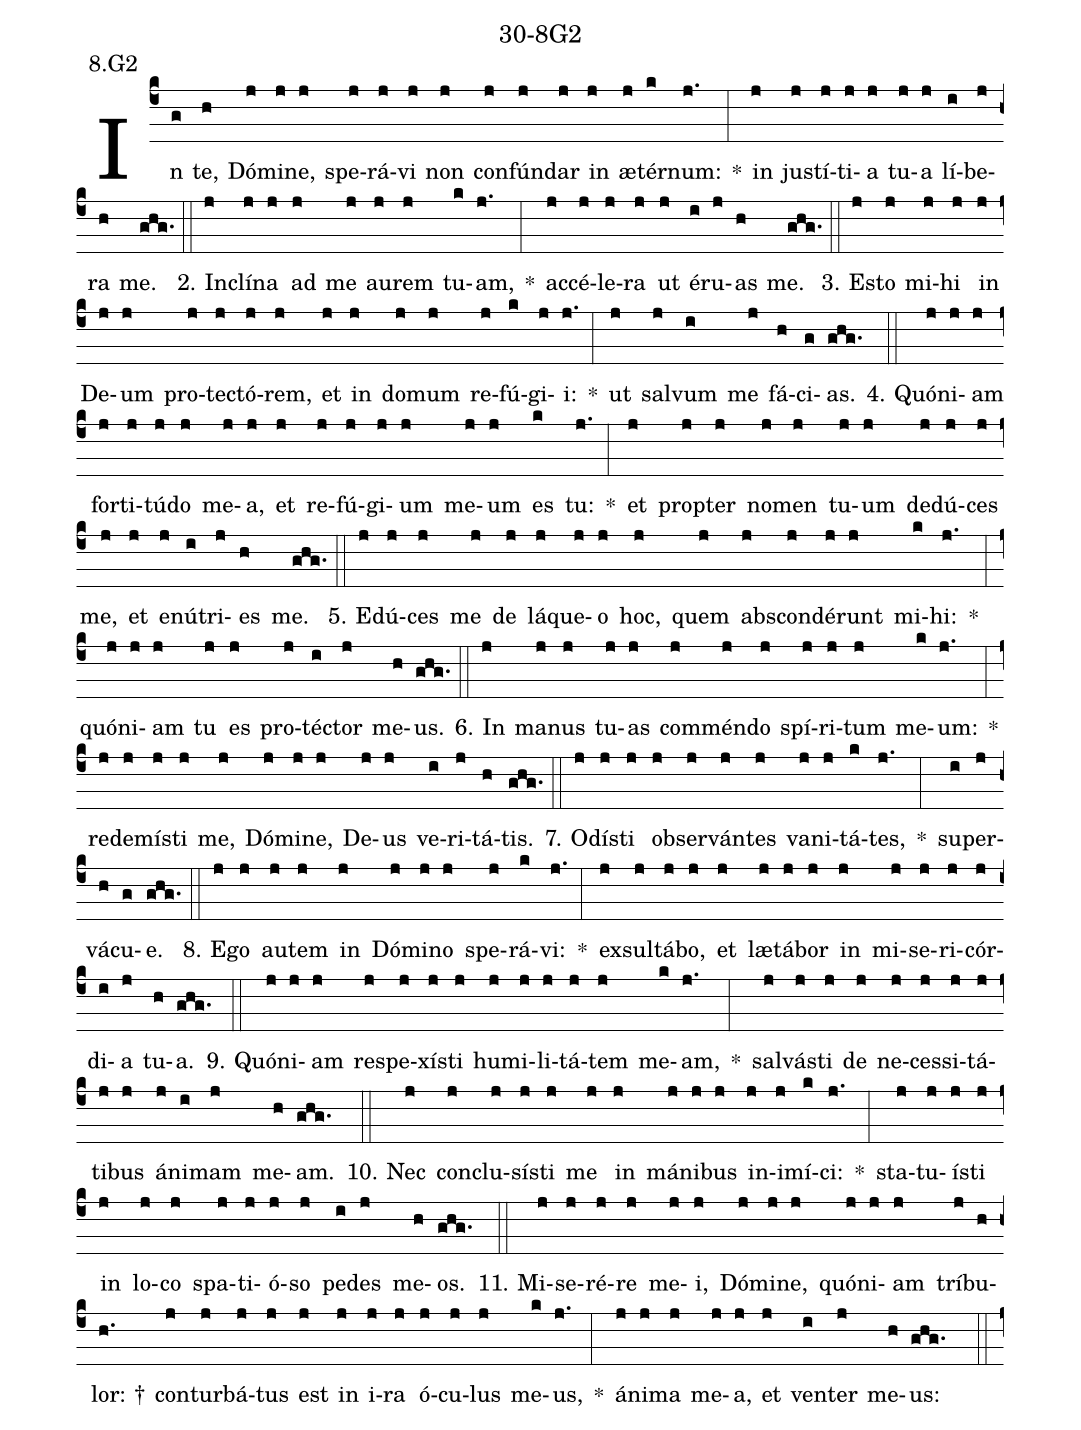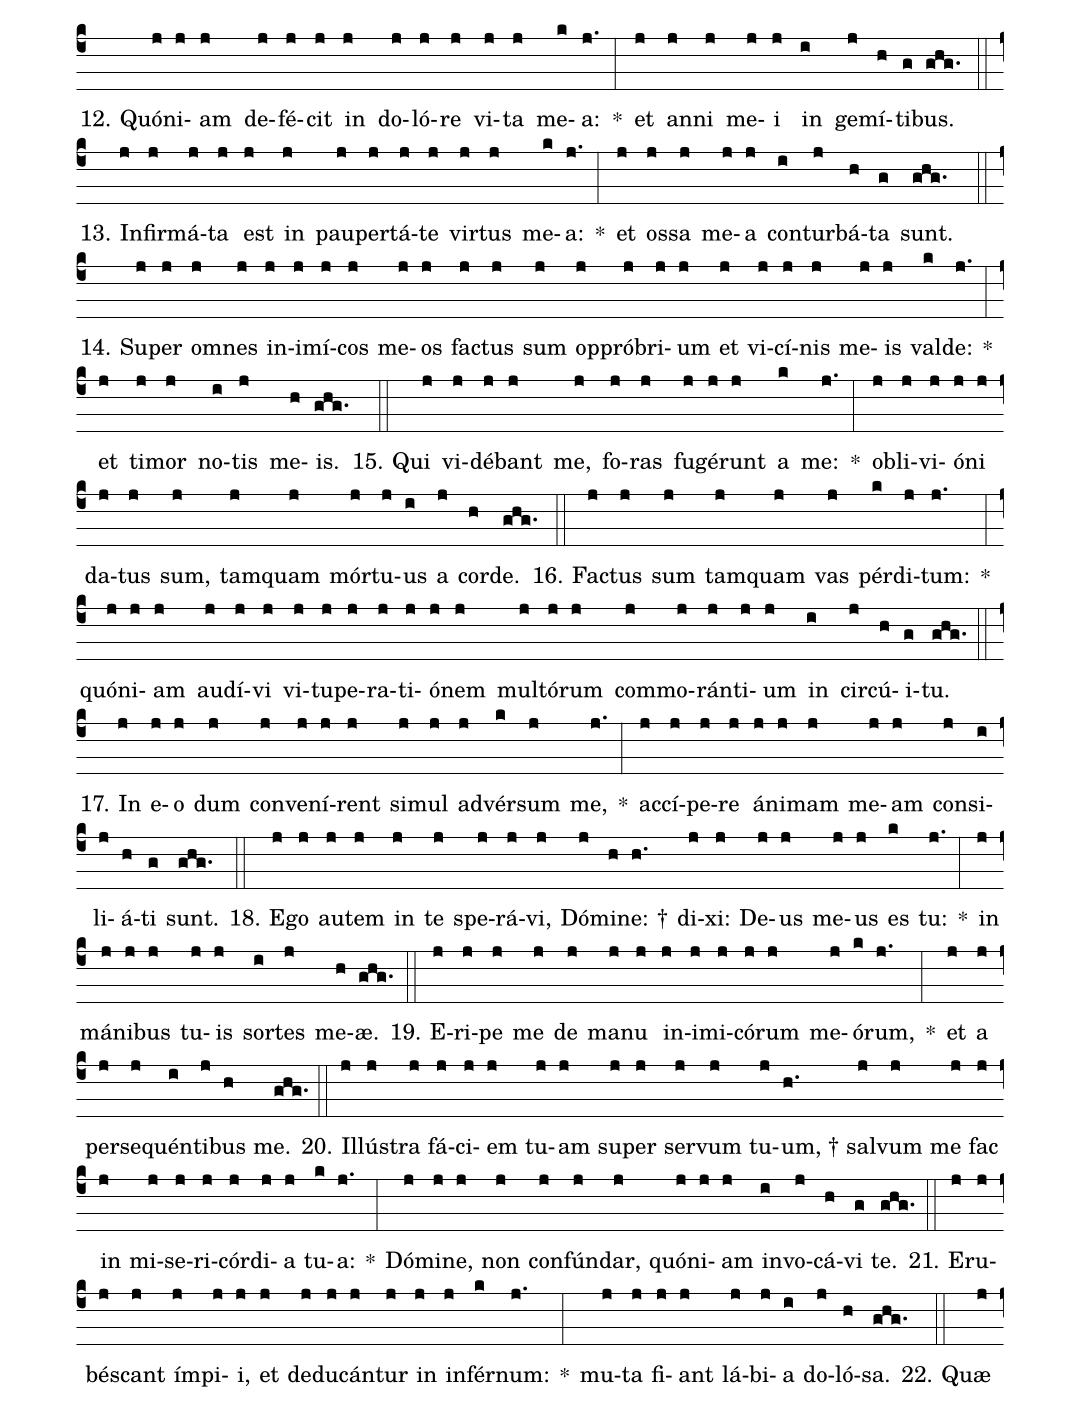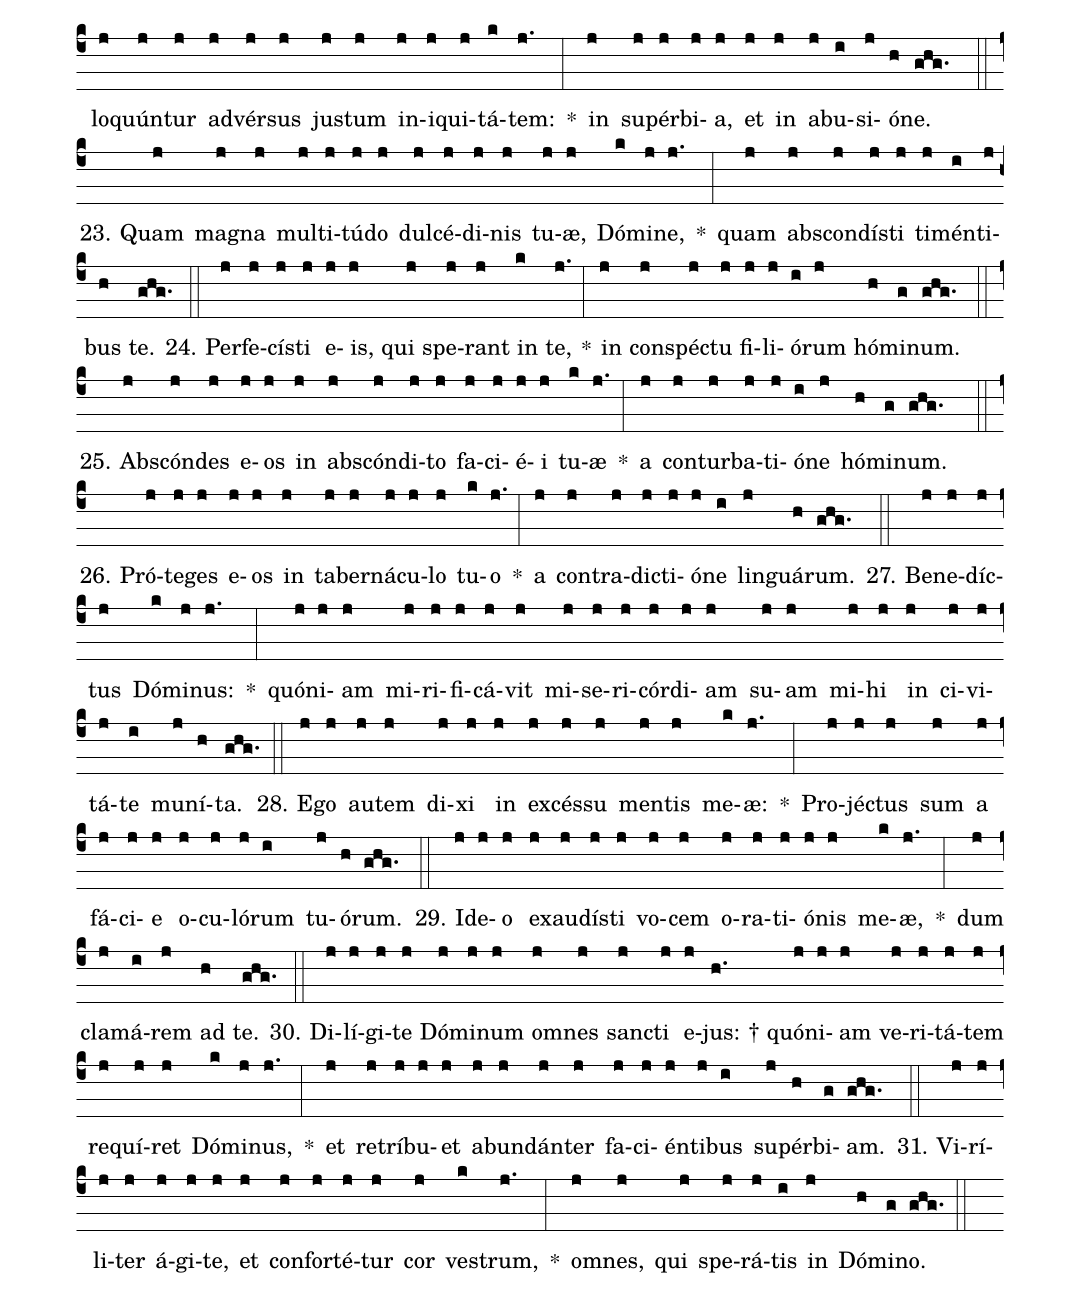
name: 30-8G2;
annotation: 8.G2;
%%
(c4)In(g) te,(h) Dó(j)mi(j)ne,(j) spe(j)rá(j)vi(j) non(j) con(j)fún(j)dar(j) in(j) æ(j)tér(k)num:(j.) *(:) in(j) jus(j)tí(j)ti(j)a(j) tu(j)a(j) lí(i)be(j)ra(h) me.(ghg.) (::)
2. In(j)clí(j)na(j) ad(j) me(j) au(j)rem(j) tu(k)am,(j.) *(:) ac(j)cé(j)le(j)ra(j) ut(j) é(i)ru(j)as(h) me.(ghg.) (::)
3. Es(j)to(j) mi(j)hi(j) in(j) De(j)um(j) pro(j)tec(j)tó(j)rem,(j) et(j) in(j) do(j)mum(j) re(j)fú(k)gi(j)i:(j.) *(:) ut(j) sal(j)vum(i) me(j) fá(h)ci(g)as.(ghg.) (::)
4. Quón(j)i(j)am(j) for(j)ti(j)tú(j)do(j) me(j)a,(j) et(j) re(j)fú(j)gi(j)um(j) me(j)um(j) es(k) tu:(j.) *(:) et(j) prop(j)ter(j) no(j)men(j) tu(j)um(j) de(j)dú(j)ces(j) me,(j) et(j) e(j)nú(i)tri(j)es(h) me.(ghg.) (::)
5. E(j)dú(j)ces(j) me(j) de(j) lá(j)que(j)o(j) hoc,(j) quem(j) abs(j)con(j)dé(j)runt(j) mi(k)hi:(j.) *(:) quón(j)i(j)am(j) tu(j) es(j) pro(j)téc(i)tor(j) me(h)us.(ghg.) (::)
6. In(j) ma(j)nus(j) tu(j)as(j) com(j)mén(j)do(j) spí(j)ri(j)tum(j) me(k)um:(j.) *(:) red(j)e(j)mís(j)ti(j) me,(j) Dó(j)mi(j)ne,(j) De(j)us(j) ve(i)ri(j)tá(h)tis.(ghg.) (::)
7. O(j)dís(j)ti(j) ob(j)ser(j)ván(j)tes(j) va(j)ni(j)tá(k)tes,(j.) *(:) su(i)per(j)vá(h)cu(g)e.(ghg.) (::)
8. E(j)go(j) au(j)tem(j) in(j) Dó(j)mi(j)no(j) spe(j)rá(k)vi:(j.) *(:) ex(j)sul(j)tá(j)bo,(j) et(j) læ(j)tá(j)bor(j) in(j) mi(j)se(j)ri(j)cór(j)di(i)a(j) tu(h)a.(ghg.) (::)
9. Quón(j)i(j)am(j) re(j)spe(j)xís(j)ti(j) hu(j)mi(j)li(j)tá(j)tem(j) me(k)am,(j.) *(:) sal(j)vás(j)ti(j) de(j) ne(j)ces(j)si(j)tá(j)ti(j)bus(j) á(j)ni(i)mam(j) me(h)am.(ghg.) (::)
10. Nec(j) con(j)clu(j)sís(j)ti(j) me(j) in(j) má(j)ni(j)bus(j) in(j)i(j)mí(k)ci:(j.) *(:) sta(j)tu(j)ís(j)ti(j) in(j) lo(j)co(j) spa(j)ti(j)ó(j)so(j) pe(i)des(j) me(h)os.(ghg.) (::)
11. Mi(j)se(j)ré(j)re(j) me(j)i,(j) Dó(j)mi(j)ne,(j) quón(j)i(j)am(j) trí(j)bu(h)lor: †(h.) con(j)tur(j)bá(j)tus(j) est(j) in(j) i(j)ra(j) ó(j)cu(j)lus(j) me(k)us,(j.) *(:) á(j)ni(j)ma(j) me(j)a,(j) et(j) ven(i)ter(j) me(h)us:(ghg.) (::)
12. Quón(j)i(j)am(j) de(j)fé(j)cit(j) in(j) do(j)ló(j)re(j) vi(j)ta(j) me(k)a:(j.) *(:) et(j) an(j)ni(j) me(j)i(j) in(i) ge(j)mí(h)ti(g)bus.(ghg.) (::)
13. In(j)fir(j)má(j)ta(j) est(j) in(j) pau(j)per(j)tá(j)te(j) vir(j)tus(j) me(k)a:(j.) *(:) et(j) os(j)sa(j) me(j)a(j) con(i)tur(j)bá(h)ta(g) sunt.(ghg.) (::)
14. Su(j)per(j) om(j)nes(j) in(j)i(j)mí(j)cos(j) me(j)os(j) fac(j)tus(j) sum(j) op(j)pró(j)bri(j)um(j) et(j) vi(j)cí(j)nis(j) me(j)is(j) val(k)de:(j.) *(:) et(j) ti(j)mor(j) no(i)tis(j) me(h)is.(ghg.) (::)
15. Qui(j) vi(j)dé(j)bant(j) me,(j) fo(j)ras(j) fu(j)gé(j)runt(j) a(k) me:(j.) *(:) ob(j)li(j)vi(j)ó(j)ni(j) da(j)tus(j) sum,(j) tam(j)quam(j) mór(j)tu(j)us(i) a(j) cor(h)de.(ghg.) (::)
16. Fac(j)tus(j) sum(j) tam(j)quam(j) vas(j) pér(k)di(j)tum:(j.) *(:) quón(j)i(j)am(j) au(j)dí(j)vi(j) vi(j)tu(j)pe(j)ra(j)ti(j)ó(j)nem(j) mul(j)tó(j)rum(j) com(j)mo(j)rán(j)ti(j)um(j) in(i) cir(j)cú(h)i(g)tu.(ghg.) (::)
17. In(j) e(j)o(j) dum(j) con(j)ve(j)ní(j)rent(j) si(j)mul(j) ad(j)vér(k)sum(j) me,(j.) *(:) ac(j)cí(j)pe(j)re(j) á(j)ni(j)mam(j) me(j)am(j) con(j)si(i)li(j)á(h)ti(g) sunt.(ghg.) (::)
18. E(j)go(j) au(j)tem(j) in(j) te(j) spe(j)rá(j)vi,(j) Dó(j)mi(h)ne: †(h.) di(j)xi:(j) De(j)us(j) me(j)us(j) es(k) tu:(j.) *(:) in(j) má(j)ni(j)bus(j) tu(j)is(j) sor(i)tes(j) me(h)æ.(ghg.) (::)
19. E(j)ri(j)pe(j) me(j) de(j) ma(j)nu(j) in(j)i(j)mi(j)có(j)rum(j) me(j)ó(k)rum,(j.) *(:) et(j) a(j) per(j)se(j)quén(i)ti(j)bus(h) me.(ghg.) (::)
20. Il(j)lús(j)tra(j) fá(j)ci(j)em(j) tu(j)am(j) su(j)per(j) ser(j)vum(j) tu(j)um, †(h.) sal(j)vum(j) me(j) fac(j) in(j) mi(j)se(j)ri(j)cór(j)di(j)a(j) tu(k)a:(j.) *(:) Dó(j)mi(j)ne,(j) non(j) con(j)fún(j)dar,(j) quón(j)i(j)am(j) in(i)vo(j)cá(h)vi(g) te.(ghg.) (::)
21. E(j)ru(j)bés(j)cant(j) ím(j)pi(j)i,(j) et(j) de(j)du(j)cán(j)tur(j) in(j) in(j)fér(k)num:(j.) *(:) mu(j)ta(j) fi(j)ant(j) lá(j)bi(j)a(i) do(j)ló(h)sa.(ghg.) (::)
22. Quæ(j) lo(j)quún(j)tur(j) ad(j)vér(j)sus(j) jus(j)tum(j) in(j)i(j)qui(j)tá(k)tem:(j.) *(:) in(j) su(j)pér(j)bi(j)a,(j) et(j) in(j) ab(j)u(i)si(j)ó(h)ne.(ghg.) (::)
23. Quam(j) ma(j)gna(j) mul(j)ti(j)tú(j)do(j) dul(j)cé(j)di(j)nis(j) tu(j)æ,(j) Dó(k)mi(j)ne,(j.) *(:) quam(j) abs(j)con(j)dís(j)ti(j) ti(j)mén(i)ti(j)bus(h) te.(ghg.) (::)
24. Per(j)fe(j)cís(j)ti(j) e(j)is,(j) qui(j) spe(j)rant(j) in(k) te,(j.) *(:) in(j) con(j)spéc(j)tu(j) fi(j)li(j)ó(i)rum(j) hó(h)mi(g)num.(ghg.) (::)
25. Abs(j)cón(j)des(j) e(j)os(j) in(j) abs(j)cón(j)di(j)to(j) fa(j)ci(j)é(j)i(j) tu(k)æ(j.) *(:) a(j) con(j)tur(j)ba(j)ti(j)ó(i)ne(j) hó(h)mi(g)num.(ghg.) (::)
26. Pró(j)te(j)ges(j) e(j)os(j) in(j) ta(j)ber(j)ná(j)cu(j)lo(j) tu(k)o(j.) *(:) a(j) con(j)tra(j)dic(j)ti(j)ó(j)ne(i) lin(j)guá(h)rum.(ghg.) (::)
27. Be(j)ne(j)díc(j)tus(j) Dó(k)mi(j)nus:(j.) *(:) quón(j)i(j)am(j) mi(j)ri(j)fi(j)cá(j)vit(j) mi(j)se(j)ri(j)cór(j)di(j)am(j) su(j)am(j) mi(j)hi(j) in(j) ci(j)vi(j)tá(j)te(i) mu(j)ní(h)ta.(ghg.) (::)
28. E(j)go(j) au(j)tem(j) di(j)xi(j) in(j) ex(j)cés(j)su(j) men(j)tis(j) me(k)æ:(j.) *(:) Pro(j)jéc(j)tus(j) sum(j) a(j) fá(j)ci(j)e(j) o(j)cu(j)ló(j)rum(i) tu(j)ó(h)rum.(ghg.) (::)
29. Id(j)e(j)o(j) ex(j)au(j)dís(j)ti(j) vo(j)cem(j) o(j)ra(j)ti(j)ó(j)nis(j) me(k)æ,(j.) *(:) dum(j) cla(j)má(i)rem(j) ad(h) te.(ghg.) (::)
30. Di(j)lí(j)gi(j)te(j) Dó(j)mi(j)num(j) om(j)nes(j) sanc(j)ti(j) e(j)jus: †(h.) quón(j)i(j)am(j) ve(j)ri(j)tá(j)tem(j) re(j)quí(j)ret(j) Dó(k)mi(j)nus,(j.) *(:) et(j) re(j)trí(j)bu(j)et(j) ab(j)un(j)dán(j)ter(j) fa(j)ci(j)én(j)ti(j)bus(i) su(j)pér(h)bi(g)am.(ghg.) (::)
31. Vi(j)rí(j)li(j)ter(j) á(j)gi(j)te,(j) et(j) con(j)for(j)té(j)tur(j) cor(j) ves(k)trum,(j.) *(:) om(j)nes,(j) qui(j) spe(j)rá(j)tis(i) in(j) Dó(h)mi(g)no.(ghg.) (::)
